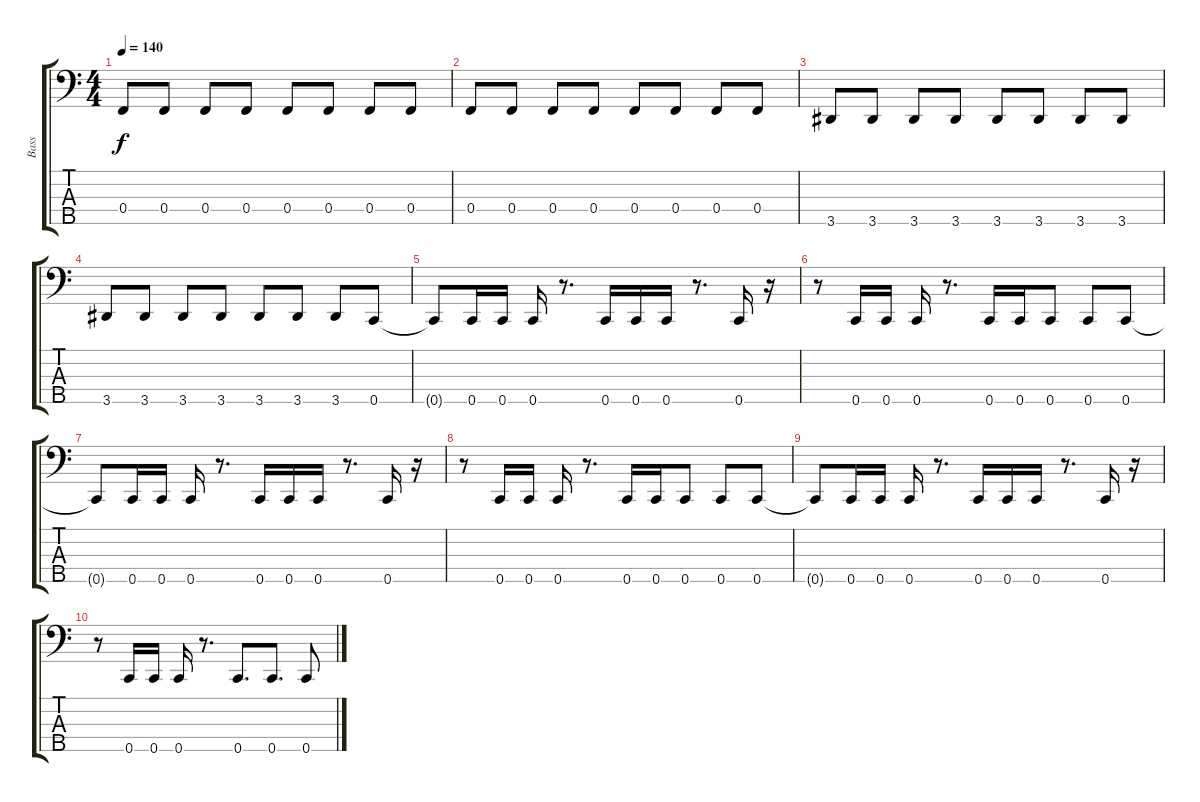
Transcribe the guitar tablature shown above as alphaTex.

\track ("Bass" "Bass") {instrument electricbasspick}
\staff {score tabs}
\tuning (Ab2 Eb2 Bb1 F1 C1) {hide}
\ts (4 4)
\tempo 140
\clef f4
\ks c
0.4.8{dy f} 0.4.8 0.4.8 0.4.8 0.4.8 0.4.8 0.4.8 0.4.8 |
0.4.8 0.4.8 0.4.8 0.4.8 0.4.8 0.4.8 0.4.8 0.4.8 |
3.5.8 3.5.8 3.5.8 3.5.8 3.5.8 3.5.8 3.5.8 3.5.8 |
3.5.8 3.5.8 3.5.8 3.5.8 3.5.8 3.5.8 3.5.8 0.5.8 |
0.5{t}.8 0.5.16 0.5.16 0.5.16 r.8{d} 0.5.16 0.5.16 0.5.16 r.8{d} 0.5.16 r.16 |
r.8 0.5.16 0.5.16 0.5.16 r.8{d} 0.5.16 0.5.16 0.5.8 0.5.8 0.5.8 |
0.5{t}.8 0.5.16 0.5.16 0.5.16 r.8{d} 0.5.16 0.5.16 0.5.16 r.8{d} 0.5.16 r.16 |
r.8 0.5.16 0.5.16 0.5.16 r.8{d} 0.5.16 0.5.16 0.5.8 0.5.8 0.5.8 |
0.5{t}.8 0.5.16 0.5.16 0.5.16 r.8{d} 0.5.16 0.5.16 0.5.16 r.8{d} 0.5.16 r.16 |
r.8 0.5.16 0.5.16 0.5.16 r.8{d} 0.5.8{d} 0.5.8{d} 0.5.8
